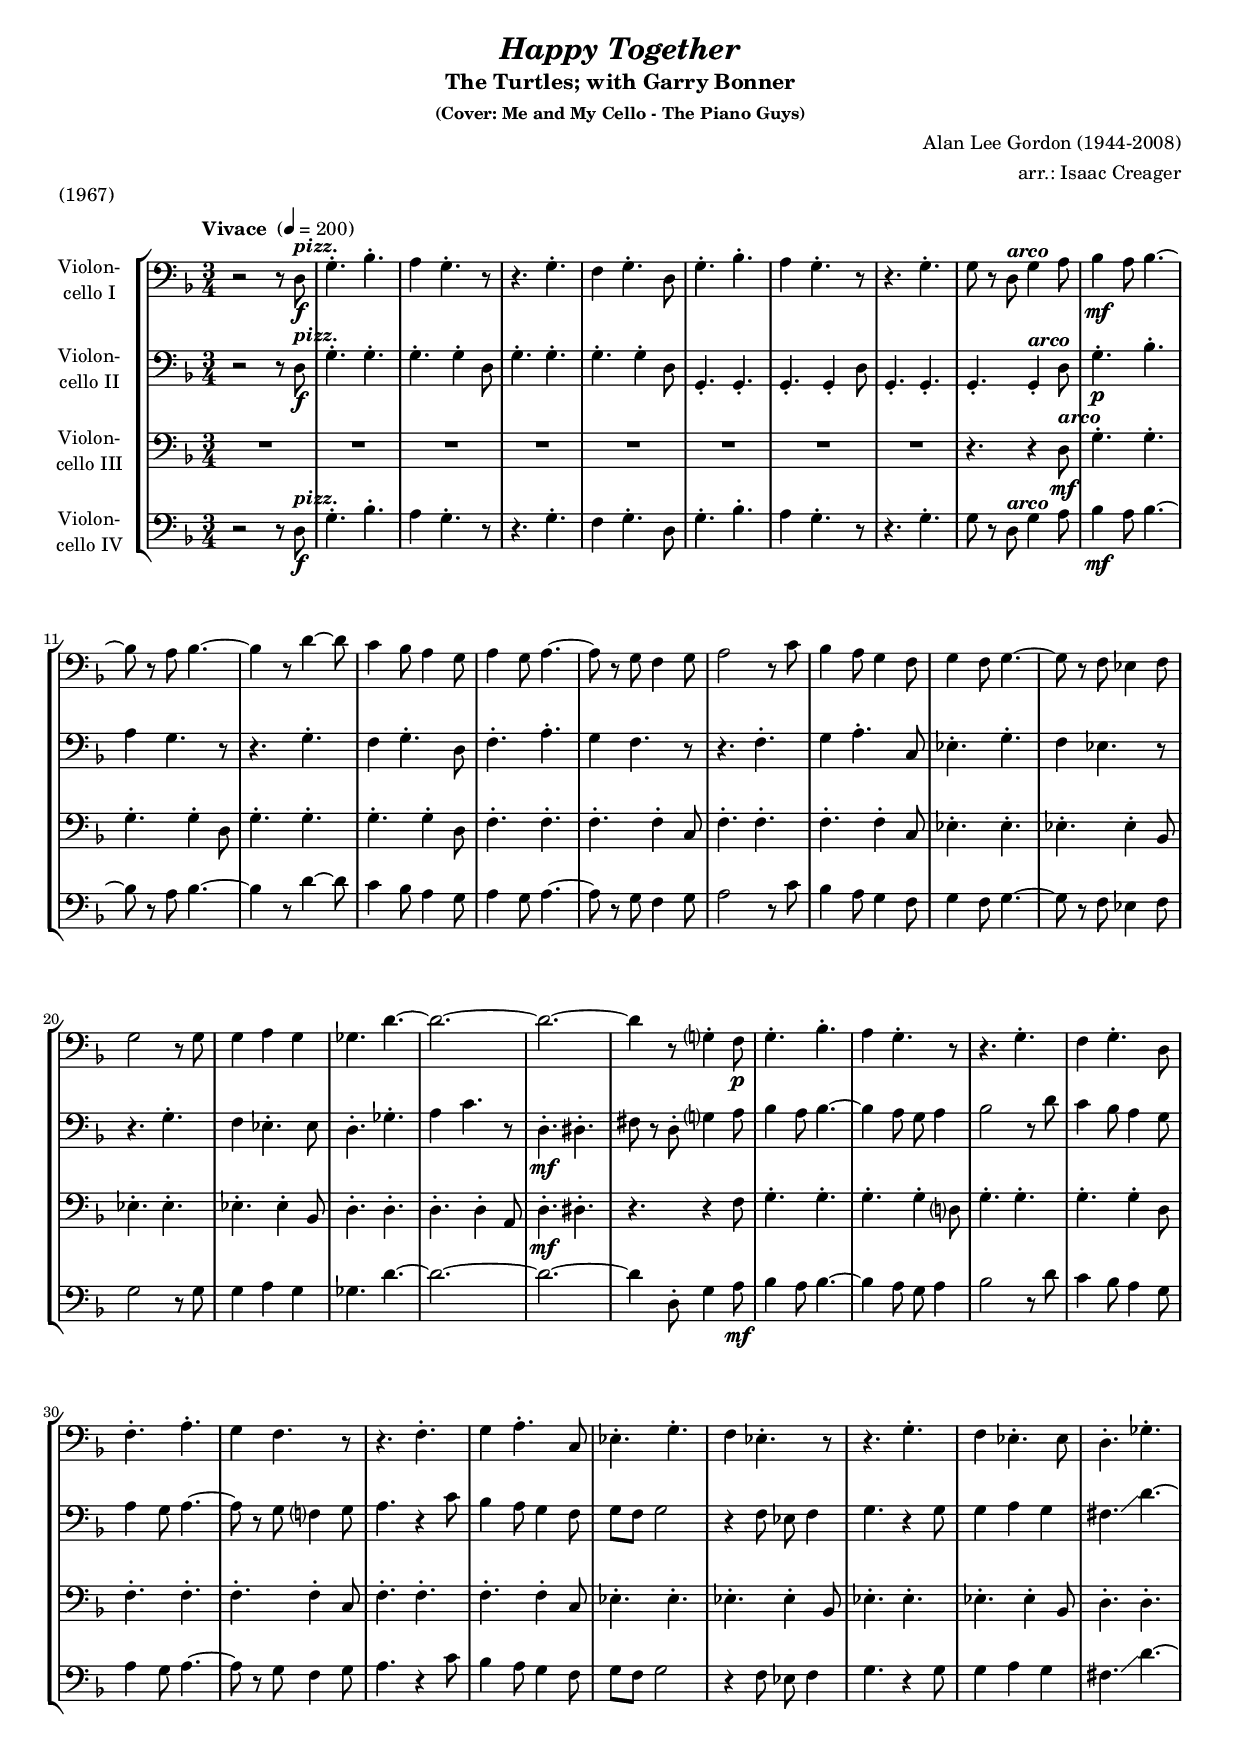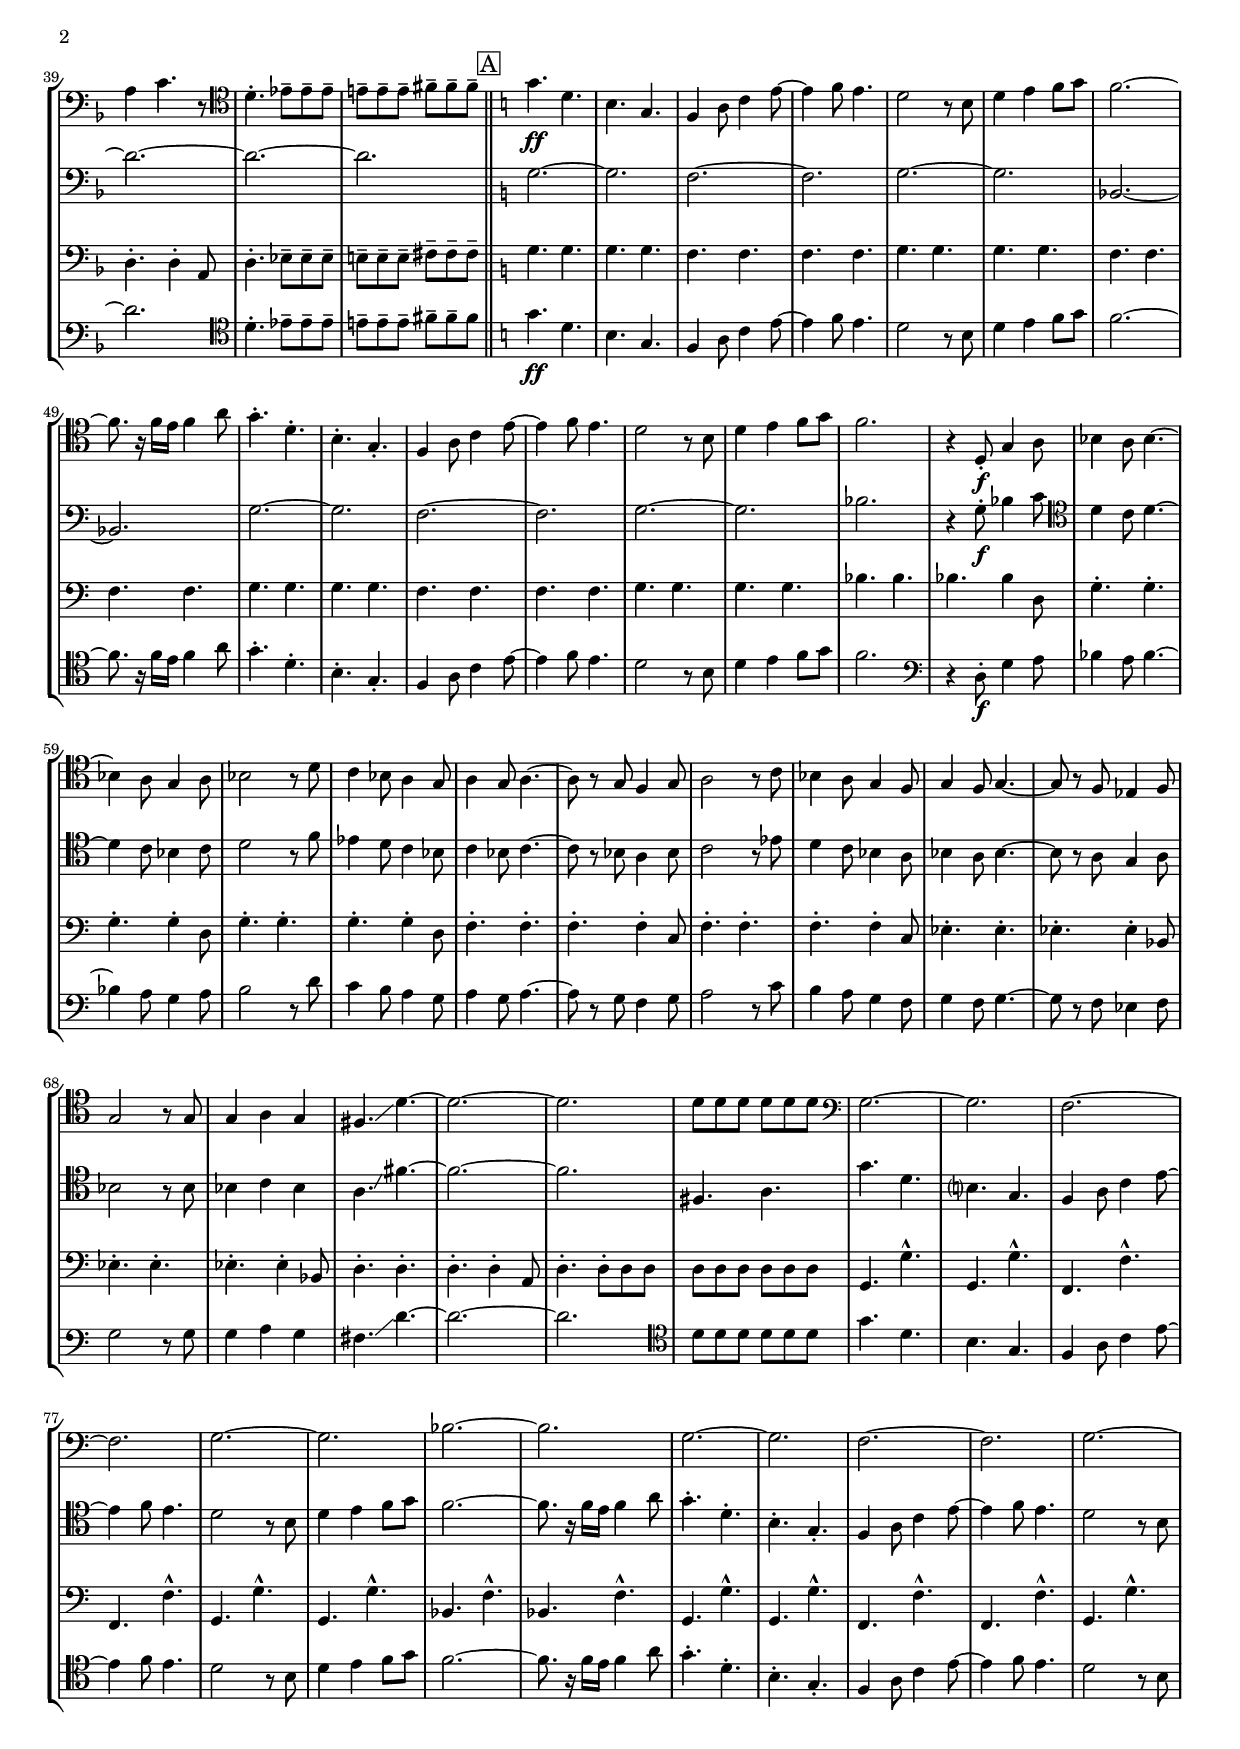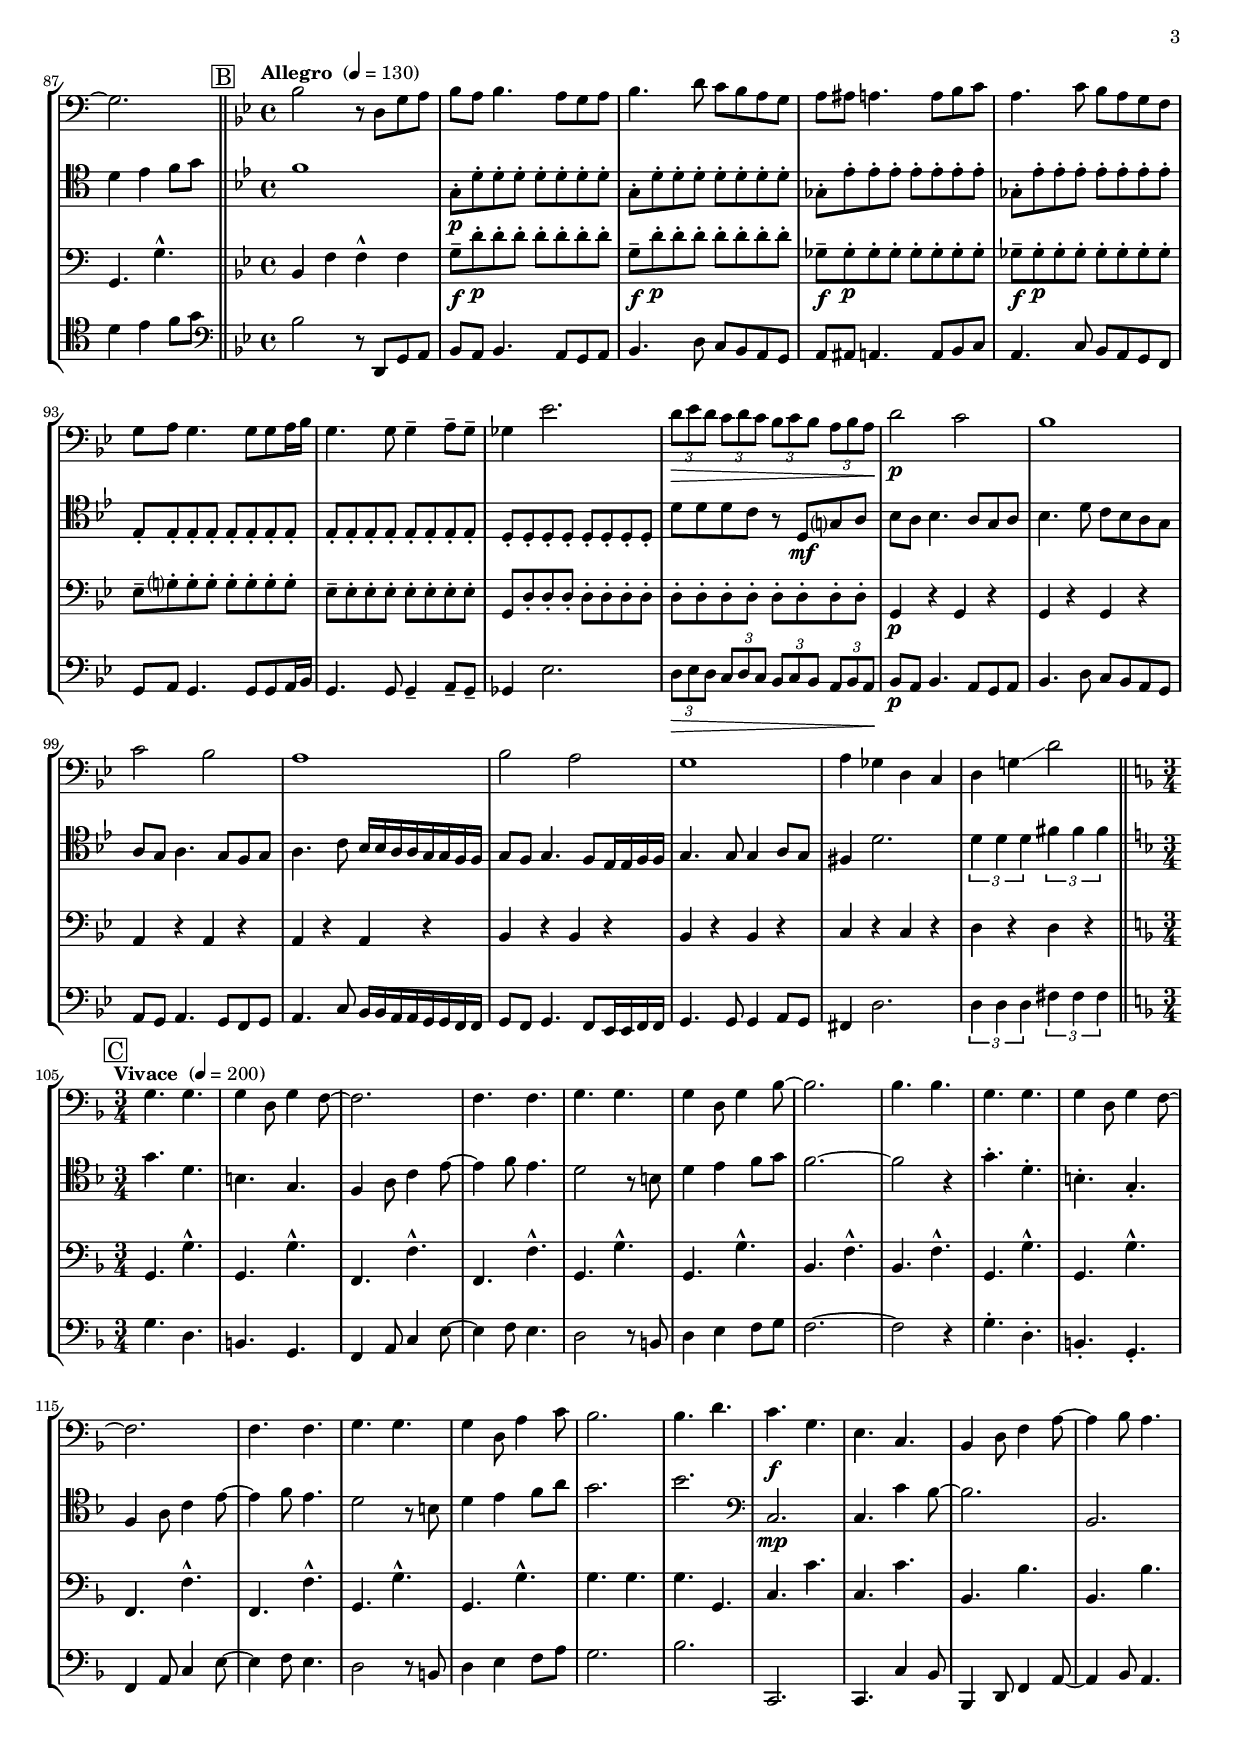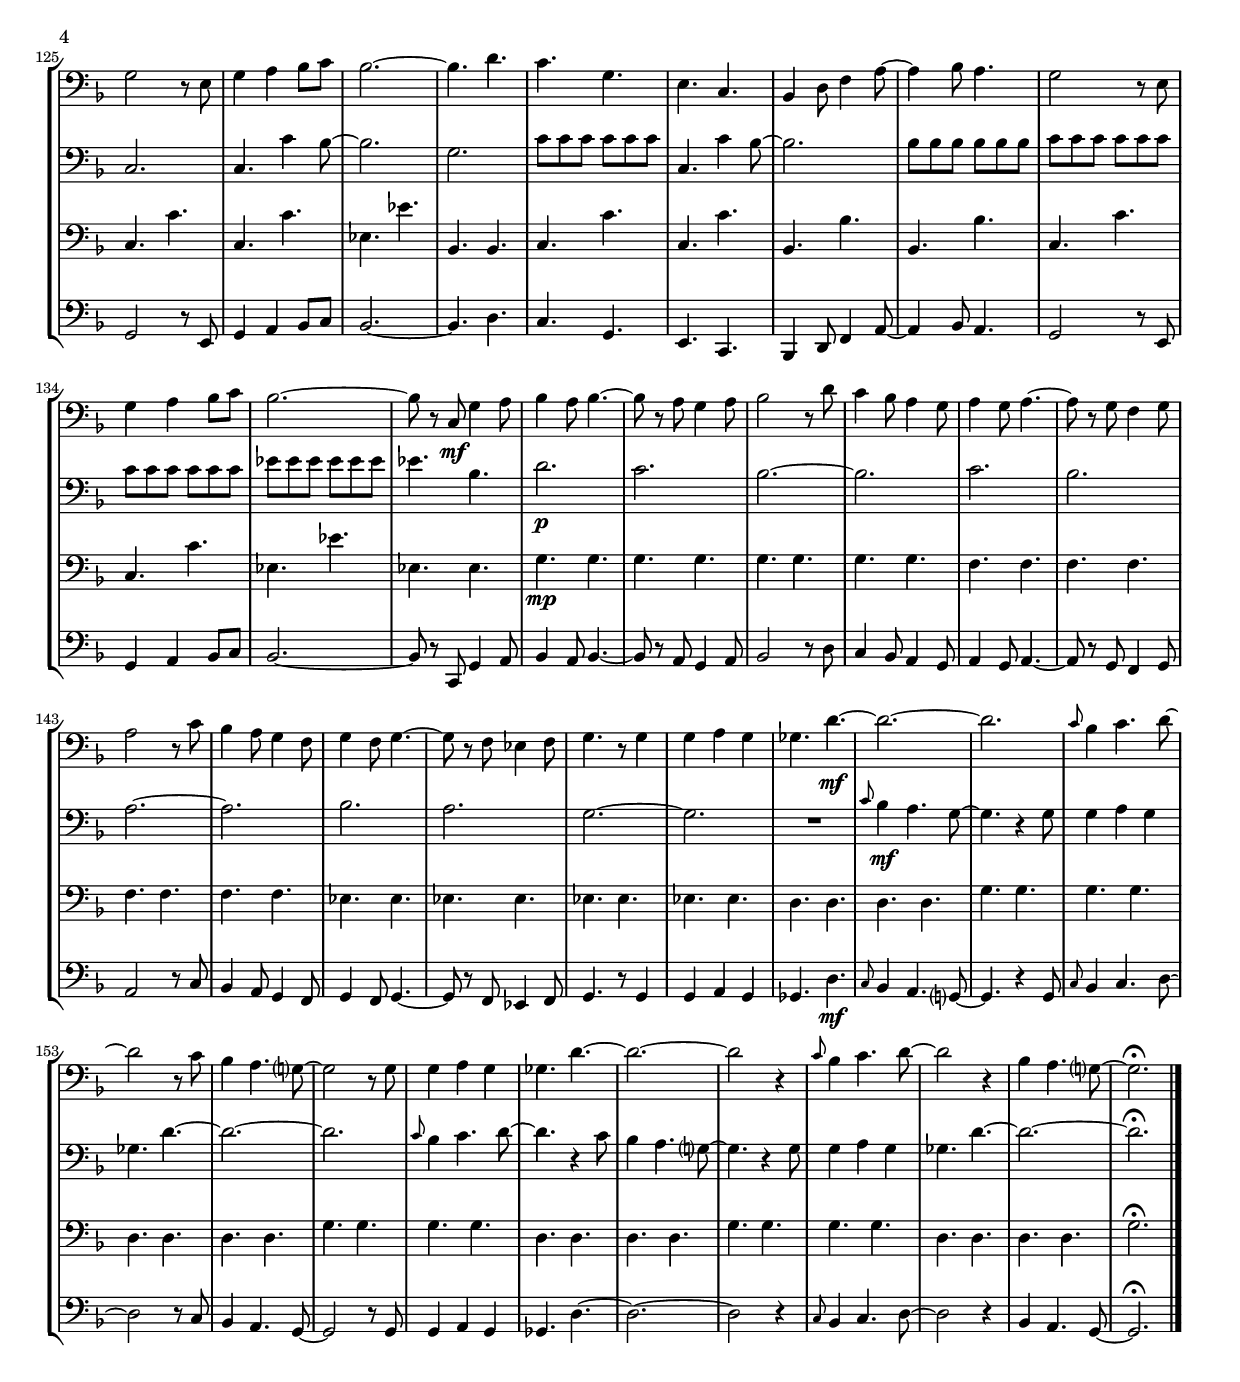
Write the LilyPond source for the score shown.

\version "2.14.2"
\include "deutsch.ly"

#(set-global-staff-size 16.5)

\header {
  title        = \markup \bold \italic "Happy Together"
  subtitle     = "The Turtles; with Garry Bonner"
  subsubtitle  = "(Cover: Me and My Cello - The Piano Guys)"
  composer     = "Alan Lee Gordon (1944-2008)"
  arranger     = "arr.: Isaac Creager"
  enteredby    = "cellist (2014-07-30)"
  piece        = "(1967)"
}

voiceconsts = {
  \key f \major
  \time 3/4
  \tempo "Vivace " 4=200
  \clef "bass"
  %\numericTimeSignature
  \compressFullBarRests
  \set tupletSpannerDuration = #(ly:make-moment 1 4)
  % Set default beaming for all staves
  \set Timing.beamExceptions = #'()
  \set Timing.baseMoment     = #(ly:make-moment 3 8)
  \set Timing.beatStructure  = #'(1 1)
}

%mihi = "clarinet"
%milo = "bassoon"
mia = "concertina"
mib = "electric bass (pick)"
mic = "pizzicato strings"

arco = \markup \bold \italic "arco"
pizz = \markup \bold \italic "pizz."
rit  = \markup \bold \italic "rit."

introa = { \bar "||" \mark \markup \box "A" \key c \major }
introb = { \bar "||" \mark \markup \box "B" \key b \major
           \tempo "Allegro " 4=130 \time 4/4
           % Set default beaming for all staves
           \set Timing.beamExceptions = #'()
           \set Timing.baseMoment     = #(ly:make-moment 1 2)
           \set Timing.beatStructure  = #'(1 1)
         }
introc = { \bar "||" \mark \markup \box "C" \key f \major
           \tempo "Vivace " 4=200 \time 3/4
           % Set default beaming for all staves
           \set Timing.beamExceptions = #'()
           \set Timing.baseMoment     = #(ly:make-moment 3 8)
           \set Timing.beatStructure  = #'(1 1)
         }

va = \relative c {
   \voiceconsts

   r2 r8 d\f^\pizz
   g4.-. b-.
   a4 g4.-. r8
   r4. g-.
   f4 g4.-. d8
   g4.-. b-.
   a4 g4.-. r8
   r4. g-.
   g8 r d^\arco g4 a8

   b4\mf a8 b4.~
   b8 r a b4.~
   b4 r8 d4~ d8
   c4 b8 a4 g8
   a4 g8 a4.~
   a8 r g f4 g8
   a2 r8 c
   b4 a8 g4 f8

   g4 f8 g4.~
   g8 r f es4 f8
   g2 r8 g
   g4 a g
   ges4. d'~
   d2.~
   d~
   d4 r8 g,?4-. f8\p

   g4.-. b-.
   a4 g4.-. r8
   r4. g-.
   f4 g4.-. d8
   f4.-. a-.
   g4 f4. r8
   r4. f-.
   g4 a4.-. c,8
   es4.-. g-.

   f4 es4.-. r8
   r4. g-.
   f4 es4.-. es8
   d4.-. ges-.
   a4 c4. r8 \clef "tenor"
   d4.-. es8-- es-- es--
   e!-- e-- e-- fis-- fis-- fis-- \introa

   g4.\ff d
   h g
   f4 a8 c4 e8~
   e4 f8 e4.
   d2 r8 h
   d4 e f8 g
   f2.~
   f8. r16 f e f4 a8
   g4.-. d-.

   h-. g-.
   f4 a8 c4 e8~
   e4 f8 e4.
   d2 r8 h
   d4 e f8 g
   f2.
   r4 d,8-.\f g4 a8
   b4 a8 b4.~
   b4 a8 g4 a8

   b2 r8 d
   c4 b8 a4 g8
   a4 g8 a4.~
   a8 r g f4 g8
   a2 r8 c
   b4 a8 g4 f8
   g4 f8 g4.~

   g8 r f es4 f8
   g2 r8 g
   g4 a g
   fis4.\glissando d'~
   d2.~
   d
   d8 d d d d d \clef "bass"

   g,2.~
   g
   f~
   f
   g~
   g
   b~
   b
   g~

   g
   f~
   f
   g~
   g \introb
   b2 r8 d, g a
   b a b4. a8 g a
   b4. d8 c b a g

   a ais a4. a8 b c
   a4. c8 b a g f
   g a g4. g8 g a16 b
   g4. g8 g4-- a8-- g--

   ges4 es'2.
   \times 2/3 { d8\> es d c[ d c] b c b a[ b a]\! } \clef "bass"

   d2\p c
   b1
   c2 b
   a1

   b2 a
   g1
   a4 ges d c
   d g!^\glissando d'2 \introc
   g,4. g
   g4 d8 g4 f8~

   f2.
   f4. f
   g g
   g4 d8 g4 b8~
   b2.
   b4. b
   g g
   g4 d8 g4 f8~
   f2.

   f4. f
   g g
   g4 d8 a'4 c8
   b2.
   b4. d
   c\f g
   e c
   b4 d8 f4 a8~
   a4 b8 a4.

   g2 r8 e
   g4 a b8 c
   b2.~
   b4. d
   c g
   e c
   b4 d8 f4 a8~
   a4 b8 a4.

   g2 r8 e
   g4 a b8 c
   b2.~
   b8 r c,\mf g'4 a8
   b4 a8 b4.~
   b8 r a g4 a8
   b2 r8 d

   c4 b8 a4 g8
   a4 g8 a4.~
   a8 r g f4 g8
   a2 r8 c
   b4 a8 g4 f8
   g4 f8 g4.~
   g8 r f es4 f8
   g4. r8 g4

   g a g
   ges4. d'~\mf
   d2.~
   d
   \grace c8 b4 c4. d8~
   d2 r8 c
   b4 a4. g?8~
   g2 r8 g

   g4 a g
   ges4. d'~
   d2.~
   d2 r4
   \grace c8 b4 c4. d8~
   d2 r4
   b a4. g?8~
   g2.\fermata \bar "|."
}

vb = \relative c {
   \voiceconsts

   r2 r8 d\f^\pizz
   g4.-. g-.
   g-. g4-. d8
   g4.-. g-.
   g-. g4-. d8
   g,4.-. g-.
   g-. g4-. d'8
   g,4.-. g-.
   g-. g4-.^\arco d'8

   g4.-.\p b-.
   a4 g4. r8
   r4. g-.
   f4 g4.-. d8
   f4.-. a-.
   g4 f4. r8
   r4. f-.
   g4 a4.-. c,8

   es4.-. g-.
   f4 es4. r8
   r4. g-.
   f4 es4.-. es8
   d4.-. ges-.
   a4 c4. r8
   d,4.-.\mf dis-.
   fis8 r d-. g?4 a8

   b4 a8 b4.~
   b4 a8 g a4
   b2 r8 d
   c4 b8 a4 g8
   a4 g8 a4.~
   a8 r g f?4 g8
   a4. r4 c8
   b4 a8 g4 f8
   g f g2

   r4 f8 es f4
   g4. r4 g8
   g4 a g
   fis4.\glissando d'~
   d2.~
   d~
   d \introa

   g,~
   g
   f~
   f
   g~
   g
   b,~
   b
   g'~

   g
   f~
   f
   g~
   g
   b
   r4 g8-.\f b4 c8 \clef "tenor"
   d4 c8 d4.~
   d4 c8 b4 c8

   d2 r8 f
   es4 d8 c4 b8
   c4 b8 c4.~
   c8 r b a4 b8
   c2 r8 es
   d4 c8 b4 a8
   b4 a8 b4.~

   b8 r a g4 a8
   b2 r8 b
   b4 c b
   a4.\glissando fis'~
   fis2.~
   fis
   fis,4. a

   g' d
   h? g
   f4 a8 c4 e8~
   e4 f8 e4.
   d2 r8 h
   d4 e f8 g
   f2.~
   f8. r16 f e f4 a8
   g4.-. d-.

   h-. g-.
   f4 a8 c4 e8~
   e4 f8 e4.
   d2 r8 h
   d4 e f8 g \introb
   f1

   g,8-.\p d'-. d-. d-. d-. d-. d-. d-.
   g,-. d'-. d-. d-. d-. d-. d-. d-.
   ges,-. es'-. es-. es-. es-. es-. es-. es-.
   ges,-. es'-. es-. es-. es-. es-. es-. es-.

   es,-. es-. es-. es-. es-. es-. es-. es-.
   es-. es-. es-. es-. es-. es-. es-. es-.
   d-. d-. d-. d-. d-. d-. d-. d-.
   d' d d c r d,\mf g? a

   b a b4. a8 g a
   b4. d8 c b a g
   a g a4. g8 f g
   a4. c8 b16 b a a g g f f

   g8 f g4. f8 es16 es f f
   g4. g8 g4 a8 g
   fis4 d'2.
   \set tupletSpannerDuration = #(ly:make-moment 1 2)
   \times 2/3 { d4 d d fis fis fis } \introc
   g4. d
   h g

   f4 a8 c4 e8~
   e4 f8 e4.
   d2 r8 h
   d4 e f8 g
   f2.~
   f2 r4
   g4.-. d-.
   h-. g-.
   f4 a8 c4 e8~

   e4 f8 e4.
   d2 r8 h
   d4 e f8 a
   g2.
   b \clef "bass"
   c,,\mp
   c4. c'4 b8~
   b2.
   b,

   c
   c4. c'4 b8~
   b2.
   g
   c8 c c c c c
   c,4. c'4 b8~
   b2.
   b8 b b b b b

   c c c c c c
   c c c c c c
   es es es es es es
   es4. b
   d2.\p
   c
   b~

   b
   c
   b
   a~
   a
   b
   a
   g~

   g2.
   R2.
   \grace c8 b4\mf a4. g8~
   g4. r4 g8
   g4 a g
   ges4. d'~
   d2.~
   d

   \grace c8 b4 c4. d8~
   d4. r4 c8
   b4 a4. g?8~
   g4. r4 g8
   g4 a g
   ges4. d'~
   d2.~
   d\fermata \bar "|."
}

vc = \relative c {
   \voiceconsts

   R2.*8
   r4. r4 d8^\arco\mf
   g4.-. g-.
   g-. g4-. d8
   g4.-. g-.
   g-. g4-. d8
   f4.-. f-.
   f-. f4-. c8
   f4.-. f-.
   f-. f4-. c8

   es4.-. es-.
   es-. es4-. b8
   es4.-. es-.
   es-. es4-. b8
   d4.-. d-.
   d-. d4-. a8
   d4.-.\mf dis-.
   r r4 f8

   g4.-. g-.
   g-. g4-. d?8
   g4.-. g-.
   g-. g4-. d8
   f4.-. f-.
   f-. f4-. c8
   f4.-. f-.
   f-. f4-. c8
   es4.-. es-.

   es-. es4-. b8   
   es4.-. es-.
   es-. es4-. b8   
   d4.-. d-.
   d-. d4-. a8
   d4.-. es8-- es-- es--
   e!-- e-- e-- fis-- fis-- fis-- \introa

   g4. g
   g g
   f f
   f f
   g g
   g g
   f f
   f f
   g g

   g g
   f f
   f f
   g g
   g g
   b b
   b b4 d,8
   g4.-. g-.
   g-. g4-. d8

   g4.-. g-.
   g-. g4-. d8
   f4.-. f-.
   f-. f4-. c8
   f4.-. f-.
   f-. f4-. c8
   es4.-. es-.

   es-. es4-. b8
   es4.-. es-.
   es-. es4-. b8
   d4.-. d-.
   d-. d4-. a8
   d4.-. d8-. d d
   d d d d d d

   g,4. g'-^
   g, g'-^
   f, f'-^
   f, f'-^
   g, g'-^
   g, g'-^
   b, f'-^
   b, f'-^
   g, g'-^

   g, g'-^
   f, f'-^
   f, f'-^
   g, g'-^
   g, g'-^ \introb
   b,4 f' f-^ f

   g8--\f d'-.\p d-. d-. d-. d-. d-. d-.
   g,--\f d'-.\p d-. d-. d-. d-. d-. d-.
   ges,--\f ges-.\p ges-. ges-. ges-. ges-. ges-. ges-.
   ges--\f ges-.\p ges-. ges-. ges-. ges-. ges-. ges-.

   es-- g?-. g-. g-. g-. g-. g-. g-.
   es-- es-. es-. es-. es-. es-. es-. es-.
   g, d'-. d-. d-. d-. d-. d-. d-.
   d-. d-. d-. d-. d-. d-. d-. d-.

   g,4\p r g r
   g r g r
   a r a r
   a r a r

   b r b r
   b r b r
   c r c r
   d r d r \introc
   g,4. g'-^
   g, g'-^

   f, f'-^
   f, f'-^
   g, g'-^
   g, g'-^
   b, f'-^
   b, f'-^
   g, g'-^
   g, g'-^
   f, f'-^

   f, f'-^
   g, g'-^
   g, g'-^
   g g
   g g,
   c c'
   c, c'
   b, b'
   b, b'

   c, c'
   c, c'
   es, es'
   b, b
   c c'
   c, c'
   b, b'
   b, b'

   c, c'
   c, c'
   es, es'
   es, es
   g\mp g
   g g
   g g

   g g
   f f
   f f
   f f
   f f
   es es
   es es
   es es

   es es
   d d
   d d
   g g
   g g
   d d
   d d
   g g

   g g
   d d
   d d
   g g
   g g
   d d
   d d
   g2.\fermata \bar "|."
}

vd = \relative c {
   \voiceconsts

   r2 r8 d^\pizz\f 
   g4.-. b-.
   a4 g4.-. r8
   r4. g-.
   f4 g4.-. d8
   g4.-. b-.
   a4 g4.-. r8
   r4. g-.
   g8 r d^\arco g4 a8

   b4\mf a8 b4.~
   b8 r a b4.~
   b4 r8 d4~ d8
   c4 b8 a4 g8
   a4 g8 a4.~
   a8 r g f4 g8
   a2 r8 c
   b4 a8 g4 f8

   g4 f8 g4.~
   g8 r f es4 f8
   g2 r8 g
   g4 a g
   ges4. d'~
   d2.~
   d~
   d4 d,8-. g4 a8\mf

   b4 a8 b4.~
   b4 a8 g a4
   b2 r8 d
   c4 b8 a4 g8
   a4 g8 a4.~
   a8 r g f4 g8
   a4. r4 c8
   b4 a8 g4 f8
   g f g2

   r4 f8 es f4
   g4. r4 g8
   g4 a g
   fis4.\glissando d'~
   d2. \clef "tenor"
   d4.-. es8-- es-- es--
   e!-- e-- e-- fis-- fis-- fis \introa

   g4.\ff d
   h g
   f4 a8 c4 e8~
   e4 f8 e4.
   d2 r8 h
   d4 e f8 g
   f2.~
   f8. r16 f e f4 a8
   g4.-. d-.

   h-. g-.
   f4 a8 c4 e8~
   e4 f8 e4.
   d2 r8 h
   d4 e f8 g
   f2. \clef "bass"
   r4 d,8-.\f g4 a8
   b4 a8 b4.~
   b4 a8 g4 a8

   h2 r8 d
   c4 h8 a4 g8
   a4 g8 a4.~
   a8 r g f4 g8
   a2 r8 c
   h4 a8 g4 f8
   g4 f8 g4.~

   g8 r f es4 f8
   g2 r8 g
   g4 a g
   fis4.\glissando d'~
   d2.~
   d \clef "tenor"
   d8 d d d d d

   g4. d
   h g
   f4 a8 c4 e8~
   e4 f8 e4.
   d2 r8 h
   d4 e f8 g
   f2.~
   f8. r16 f e f4 a8
   g4.-. d-.

   h-. g-.
   f4 a8 c4 e8~
   e4 f8 e4.
   d2 r8 h
   d4 e f8 g \introb \clef "bass"
   b,2 r8 d,, g a
   b a b4. a8 g a
   b4. d8 c b a g

   a ais a4. a8 b c
   a4. c8 b a g f
   g a g4. g8 g a16 b
   g4. g8 g4-- a8-- g--

   ges4 es'2.
   \times 2/3 { d8\> es d c[ d c] b c b a[ b a]\! }
   b\p a b4. a8 g a
   b4. d8 c b a g
   a g a4. g8 f g
   a4. c8 b16 b a a g g f f

   g8 f g4. f8 es16 es f f
   g4. g8 g4 a8 g
   fis4 d'2.
   \set tupletSpannerDuration = #(ly:make-moment 1 2)
   \times 2/3 { d4 d d fis fis fis } \introc
   g4. d
   h g

   f4 a8 c4 e8~
   e4 f8 e4.
   d2 r8 h
   d4 e f8 g
   f2.~
   f2 r4
   g4.-. d-.
   h-. g-.
   f4 a8 c4 e8~

   e4 f8 e4.
   d2 r8 h
   d4 e f8 a
   g2.
   b
   c,,
   c4. c'4 b8
   b,4 d8 f4 a8~
   a4 b8 a4.

   g2 r8 e
   g4 a b8 c
   b2.~
   b4. d
   c g
   e c
   b4 d8 f4 a8~
   a4 b8 a4.

   g2 r8 e
   g4 a b8 c
   b2.~
   b8 r c, g'4 a8
   b4 a8 b4.~
   b8 r a g4 a8
   b2 r8 d

   c4 b8 a4 g8
   a4 g8 a4.~
   a8 r g f4 g8
   a2 r8 c
   b4 a8 g4 f8
   g4 f8 g4.~
   g8 r f es4 f8
   g4. r8 g4

   g a g
   ges4. d'\mf
   \grace c8 b4 a4. g?8~
   g4. r4 g8
   \grace c b4 c4. d8~
   d2 r8 c
   b4 a4. g8~
   g2 r8 g

   g4 a g
   ges4. d'~
   d2.~
   d2 r4
   \grace c8 b4 c4. d8~
   d2 r4
   b a4. g8~
   g2.\fermata \bar "|."
}


music = \new StaffGroup <<
      \new Staff {
        \set Staff.midiInstrument = \mia
        \set Staff.instrumentName = \markup \center-column { "Violon-" "cello I" }
        \transpose f f { \va }
      }

      \new Staff {
        \set Staff.midiInstrument = \mia
        \set Staff.instrumentName = \markup \center-column { "Violon-" "cello II" }
        \transpose f f { \vb }
      }

      \new Staff {
        \set Staff.midiInstrument = \mib
        \set Staff.instrumentName = \markup \center-column { "Violon-" "cello III" }
        \transpose f f { \vc }
      }

      \new Staff {
        \set Staff.midiInstrument = \mic
        \set Staff.instrumentName = \markup \center-column { "Violon-" "cello IV" }
        \transpose f f { \vd }
      }
>>

\book {
  \score {
   \music
    \layout {}
  }

  \score {
    \unfoldRepeats \music

    \midi {
      \context {
        \Score
      }
    }
  }
}
